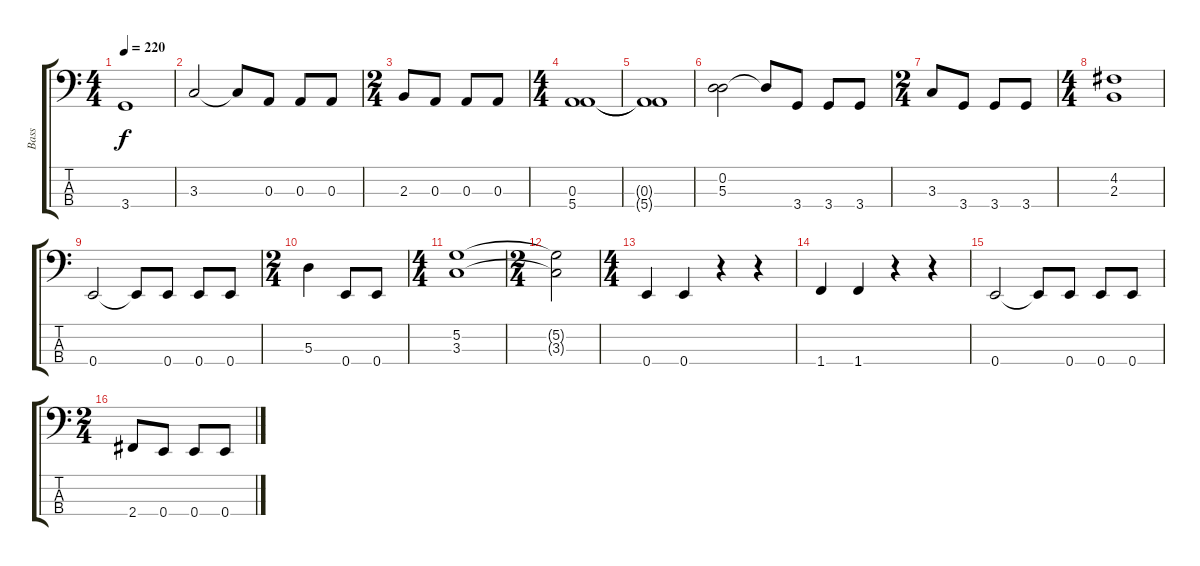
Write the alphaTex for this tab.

\track ("Bass" "Bass") {instrument electricbasspick}
\staff {score tabs}
\tuning (G2 D2 A1 E1) {hide}
\ts (4 4)
\tempo 220
\clef f4
\ks c
3.4{t}.1{dy f} |
3.3.2 3.3{t}.8 0.3.8 0.3.8 0.3.8 |
\ts (2 4)
2.3.8 0.3.8 0.3.8 0.3.8 |
\ts (4 4)
(0.3 5.4).1 |
(0.3{t} 5.4{t}).1 |
(0.2 5.3).2 5.3{t}.8 3.4.8 3.4.8 3.4.8 |
\ts (2 4)
3.3.8 3.4.8 3.4.8 3.4.8 |
\ts (4 4)
(4.2 2.3).1 |
0.4.2 0.4{t}.8 0.4.8 0.4.8 0.4.8 |
\ts (2 4)
5.3.4 0.4.8 0.4.8 |
\ts (4 4)
(5.2 3.3).1 |
\ts (2 4)
(5.2{t} 3.3{t}).2 |
\ts (4 4)
0.4.4 0.4.4 r.4 r.4 |
1.4.4 1.4.4 r.4 r.4 |
0.4.2 0.4{t}.8 0.4.8 0.4.8 0.4.8 |
\ts (2 4)
2.4.8 0.4.8 0.4.8 0.4.8
